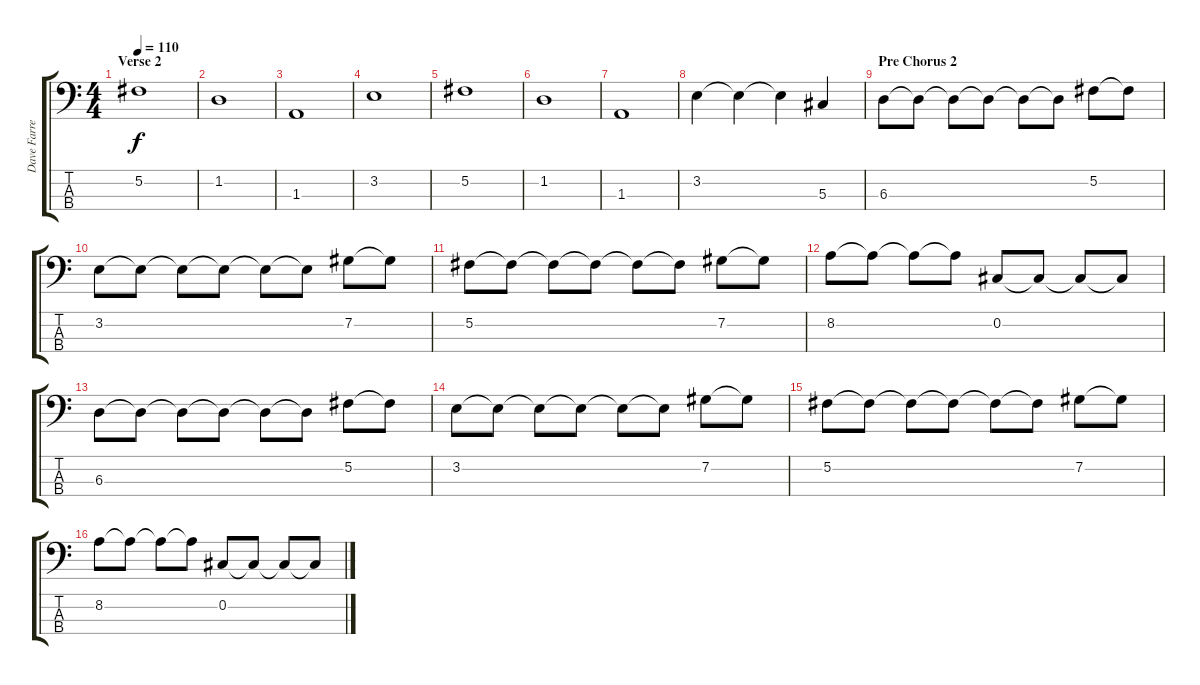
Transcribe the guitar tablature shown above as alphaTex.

\track ("Dave Farrell \"Phoenix\" (Bass)" "Dave Farre") {instrument electricbasspick}
\staff {score tabs}
\tuning (Gb2 Db2 Ab1 Db1) {hide}
\ts (4 4)
\section ("" "Verse 2")
\tempo 110
\clef f4
\ks c
5.2.1{dy f} |
1.2.1 |
1.3.1 |
3.2.1 |
5.2.1 |
1.2.1 |
1.3.1 |
3.2.4 3.2{t}.4 3.2{t}.4 5.3.4 |
\section ("" "Pre Chorus 2")
6.3.8 6.3{t}.8 6.3{t}.8 6.3{t}.8 6.3{t}.8 6.3{t}.8 5.2.8 5.2{t}.8 |
3.2.8 3.2{t}.8 3.2{t}.8 3.2{t}.8 3.2{t}.8 3.2{t}.8 7.2.8 7.2{t}.8 |
5.2.8 5.2{t}.8 5.2{t}.8 5.2{t}.8 5.2{t}.8 5.2{t}.8 7.2.8 7.2{t}.8 |
8.2.8 8.2{t}.8 8.2{t}.8 8.2{t}.8 0.2.8 0.2{t}.8 0.2{t}.8 0.2{t}.8 |
6.3.8 6.3{t}.8 6.3{t}.8 6.3{t}.8 6.3{t}.8 6.3{t}.8 5.2.8 5.2{t}.8 |
3.2.8 3.2{t}.8 3.2{t}.8 3.2{t}.8 3.2{t}.8 3.2{t}.8 7.2.8 7.2{t}.8 |
5.2.8 5.2{t}.8 5.2{t}.8 5.2{t}.8 5.2{t}.8 5.2{t}.8 7.2.8 7.2{t}.8 |
8.2.8 8.2{t}.8 8.2{t}.8 8.2{t}.8 0.2.8 0.2{t}.8 0.2{t}.8 0.2{t}.8
